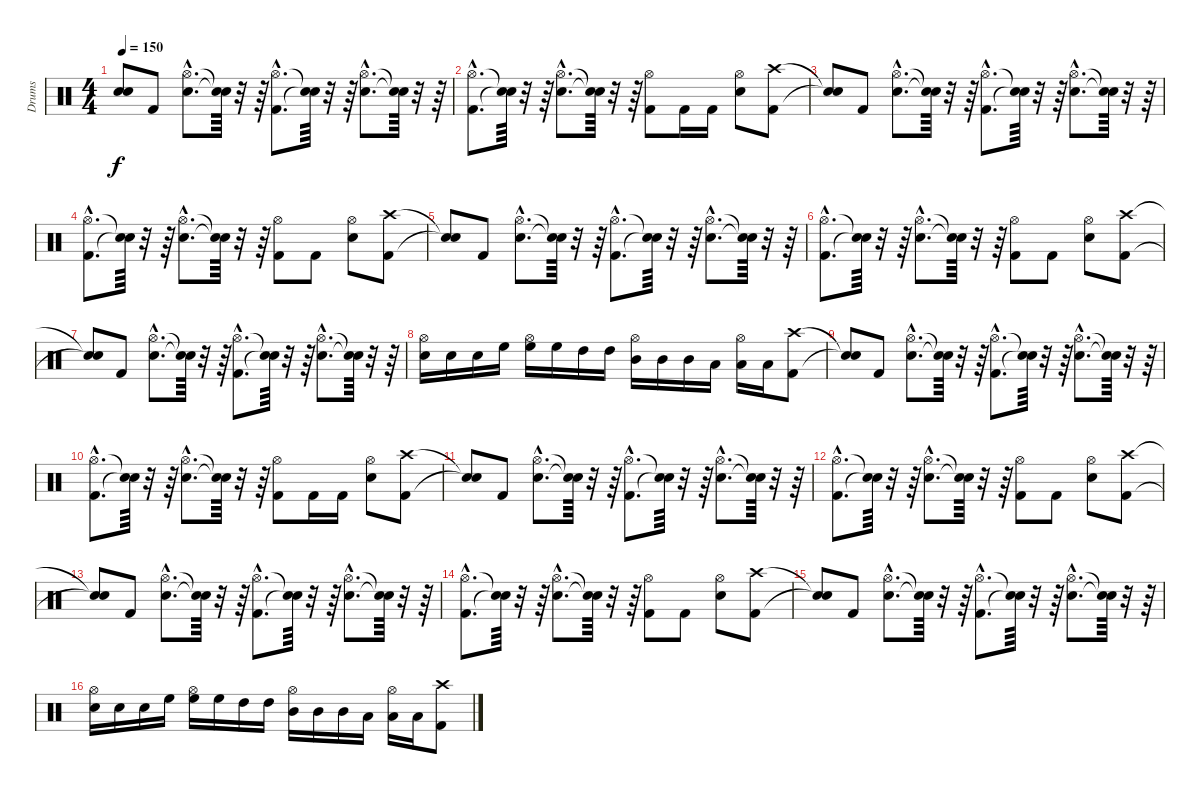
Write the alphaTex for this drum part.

\track ("Drums" "Drums") {instrument percussion}
\staff {score}
\articulation defaults
\ts (4 4)
\tempo 150
\clef neutral
\ks c
("Snare (hit)"{t} "Snare (hit)"{t}).8{dy f} "Kick (hit) 2".8 ("Snare (hit) 2"{hac} "Hi-Hat (open)"{hac}).8{d} ("Snare (hit)"{t} "Snare (hit)"{t}).64 r.32 r.64 ("Kick (hit) 2"{hac} "Hi-Hat (open)"{hac}).8{d} ("Snare (hit)"{t} "Snare (hit)"{t}).64 r.32 r.64 ("Snare (hit) 2"{hac} "Hi-Hat (open)"{hac}).8{d} ("Snare (hit)"{t} "Snare (hit)"{t}).64 r.32 r.64 |
("Kick (hit) 2"{hac} "Hi-Hat (open)"{hac}).8{d} ("Snare (hit)"{t} "Snare (hit)"{t}).64 r.32 r.64 ("Snare (hit) 2"{hac} "Hi-Hat (open)"{hac}).8{d} ("Snare (hit)"{t} "Snare (hit)"{t}).64 r.32 r.64 ("Kick (hit) 2" "Hi-Hat (open)").8 "Kick (hit) 2".16 "Kick (hit) 2".16 ("Snare (hit) 2" "Hi-Hat (open)").8 ("Kick (hit) 2" "Crash high (hit)").8 |
("Snare (hit)"{t} "Snare (hit)"{t}).8 "Kick (hit) 2".8 ("Snare (hit) 2"{hac} "Hi-Hat (open)"{hac}).8{d} ("Snare (hit)"{t} "Snare (hit)"{t}).64 r.32 r.64 ("Kick (hit) 2"{hac} "Hi-Hat (open)"{hac}).8{d} ("Snare (hit)"{t} "Snare (hit)"{t}).64 r.32 r.64 ("Snare (hit) 2"{hac} "Hi-Hat (open)"{hac}).8{d} ("Snare (hit)"{t} "Snare (hit)"{t}).64 r.32 r.64 |
("Kick (hit) 2"{hac} "Hi-Hat (open)"{hac}).8{d} ("Snare (hit)"{t} "Snare (hit)"{t}).64 r.32 r.64 ("Snare (hit) 2"{hac} "Hi-Hat (open)"{hac}).8{d} ("Snare (hit)"{t} "Snare (hit)"{t}).64 r.32 r.64 ("Kick (hit) 2" "Hi-Hat (open)").8 "Kick (hit) 2".8 ("Snare (hit) 2" "Hi-Hat (open)").8 ("Kick (hit) 2" "Crash high (hit)").8 |
("Snare (hit)"{t} "Snare (hit)"{t}).8 "Kick (hit) 2".8 ("Snare (hit) 2"{hac} "Hi-Hat (open)"{hac}).8{d} ("Snare (hit)"{t} "Snare (hit)"{t}).64 r.32 r.64 ("Kick (hit) 2"{hac} "Hi-Hat (open)"{hac}).8{d} ("Snare (hit)"{t} "Snare (hit)"{t}).64 r.32 r.64 ("Snare (hit) 2"{hac} "Hi-Hat (open)"{hac}).8{d} ("Snare (hit)"{t} "Snare (hit)"{t}).64 r.32 r.64 |
("Kick (hit) 2"{hac} "Hi-Hat (open)"{hac}).8{d} ("Snare (hit)"{t} "Snare (hit)"{t}).64 r.32 r.64 ("Snare (hit) 2"{hac} "Hi-Hat (open)"{hac}).8{d} ("Snare (hit)"{t} "Snare (hit)"{t}).64 r.32 r.64 ("Kick (hit) 2" "Hi-Hat (open)").8 "Kick (hit) 2".8 ("Snare (hit) 2" "Hi-Hat (open)").8 ("Kick (hit) 2" "Crash high (hit)").8 |
("Snare (hit)"{t} "Snare (hit)"{t}).8 "Kick (hit) 2".8 ("Snare (hit) 2"{hac} "Hi-Hat (open)"{hac}).8{d} ("Snare (hit)"{t} "Snare (hit)"{t}).64 r.32 r.64 ("Kick (hit) 2"{hac} "Hi-Hat (open)"{hac}).8{d} ("Snare (hit)"{t} "Snare (hit)"{t}).64 r.32 r.64 ("Snare (hit) 2"{hac} "Hi-Hat (open)"{hac}).8{d} ("Snare (hit)"{t} "Snare (hit)"{t}).64 r.32 r.64 |
("Snare (hit) 2" "Hi-Hat (open)").16 "Snare (hit) 2".16 "Snare (hit) 2".16 "High Floor Tom (hit)".16 ("Hi-Hat (open)" "High Floor Tom (hit)").16 "High Floor Tom (hit)".16 "High Tom (hit)".16 "High Tom (hit)".16 ("Hi-Hat (open)" "Mid Tom (hit)").16 "Mid Tom (hit)".16 "Mid Tom (hit)".16 "Low Tom (hit)".16 ("Low Tom (hit)" "Hi-Hat (open)").16 "Low Tom (hit)".16 ("Kick (hit) 2" "Crash high (hit)").8 |
("Snare (hit)"{t} "Snare (hit)"{t}).8 "Kick (hit) 2".8 ("Snare (hit) 2"{hac} "Hi-Hat (open)"{hac}).8{d} ("Snare (hit)"{t} "Snare (hit)"{t}).64 r.32 r.64 ("Kick (hit) 2"{hac} "Hi-Hat (open)"{hac}).8{d} ("Snare (hit)"{t} "Snare (hit)"{t}).64 r.32 r.64 ("Snare (hit) 2"{hac} "Hi-Hat (open)"{hac}).8{d} ("Snare (hit)"{t} "Snare (hit)"{t}).64 r.32 r.64 |
("Kick (hit) 2"{hac} "Hi-Hat (open)"{hac}).8{d} ("Snare (hit)"{t} "Snare (hit)"{t}).64 r.32 r.64 ("Snare (hit) 2"{hac} "Hi-Hat (open)"{hac}).8{d} ("Snare (hit)"{t} "Snare (hit)"{t}).64 r.32 r.64 ("Kick (hit) 2" "Hi-Hat (open)").8 "Kick (hit) 2".16 "Kick (hit) 2".16 ("Snare (hit) 2" "Hi-Hat (open)").8 ("Kick (hit) 2" "Crash high (hit)").8 |
("Snare (hit)"{t} "Snare (hit)"{t}).8 "Kick (hit) 2".8 ("Snare (hit) 2"{hac} "Hi-Hat (open)"{hac}).8{d} ("Snare (hit)"{t} "Snare (hit)"{t}).64 r.32 r.64 ("Kick (hit) 2"{hac} "Hi-Hat (open)"{hac}).8{d} ("Snare (hit)"{t} "Snare (hit)"{t}).64 r.32 r.64 ("Snare (hit) 2"{hac} "Hi-Hat (open)"{hac}).8{d} ("Snare (hit)"{t} "Snare (hit)"{t}).64 r.32 r.64 |
("Kick (hit) 2"{hac} "Hi-Hat (open)"{hac}).8{d} ("Snare (hit)"{t} "Snare (hit)"{t}).64 r.32 r.64 ("Snare (hit) 2"{hac} "Hi-Hat (open)"{hac}).8{d} ("Snare (hit)"{t} "Snare (hit)"{t}).64 r.32 r.64 ("Kick (hit) 2" "Hi-Hat (open)").8 "Kick (hit) 2".8 ("Snare (hit) 2" "Hi-Hat (open)").8 ("Kick (hit) 2" "Crash high (hit)").8 |
("Snare (hit)"{t} "Snare (hit)"{t}).8 "Kick (hit) 2".8 ("Snare (hit) 2"{hac} "Hi-Hat (open)"{hac}).8{d} ("Snare (hit)"{t} "Snare (hit)"{t}).64 r.32 r.64 ("Kick (hit) 2"{hac} "Hi-Hat (open)"{hac}).8{d} ("Snare (hit)"{t} "Snare (hit)"{t}).64 r.32 r.64 ("Snare (hit) 2"{hac} "Hi-Hat (open)"{hac}).8{d} ("Snare (hit)"{t} "Snare (hit)"{t}).64 r.32 r.64 |
("Kick (hit) 2"{hac} "Hi-Hat (open)"{hac}).8{d} ("Snare (hit)"{t} "Snare (hit)"{t}).64 r.32 r.64 ("Snare (hit) 2"{hac} "Hi-Hat (open)"{hac}).8{d} ("Snare (hit)"{t} "Snare (hit)"{t}).64 r.32 r.64 ("Kick (hit) 2" "Hi-Hat (open)").8 "Kick (hit) 2".8 ("Snare (hit) 2" "Hi-Hat (open)").8 ("Kick (hit) 2" "Crash high (hit)").8 |
("Snare (hit)"{t} "Snare (hit)"{t}).8 "Kick (hit) 2".8 ("Snare (hit) 2"{hac} "Hi-Hat (open)"{hac}).8{d} ("Snare (hit)"{t} "Snare (hit)"{t}).64 r.32 r.64 ("Kick (hit) 2"{hac} "Hi-Hat (open)"{hac}).8{d} ("Snare (hit)"{t} "Snare (hit)"{t}).64 r.32 r.64 ("Snare (hit) 2"{hac} "Hi-Hat (open)"{hac}).8{d} ("Snare (hit)"{t} "Snare (hit)"{t}).64 r.32 r.64 |
("Snare (hit) 2" "Hi-Hat (open)").16 "Snare (hit) 2".16 "Snare (hit) 2".16 "High Floor Tom (hit)".16 ("Hi-Hat (open)" "High Floor Tom (hit)").16 "High Floor Tom (hit)".16 "High Tom (hit)".16 "High Tom (hit)".16 ("Hi-Hat (open)" "Mid Tom (hit)").16 "Mid Tom (hit)".16 "Mid Tom (hit)".16 "Low Tom (hit)".16 ("Low Tom (hit)" "Hi-Hat (open)").16 "Low Tom (hit)".16 ("Kick (hit) 2" "Crash high (hit)").8
